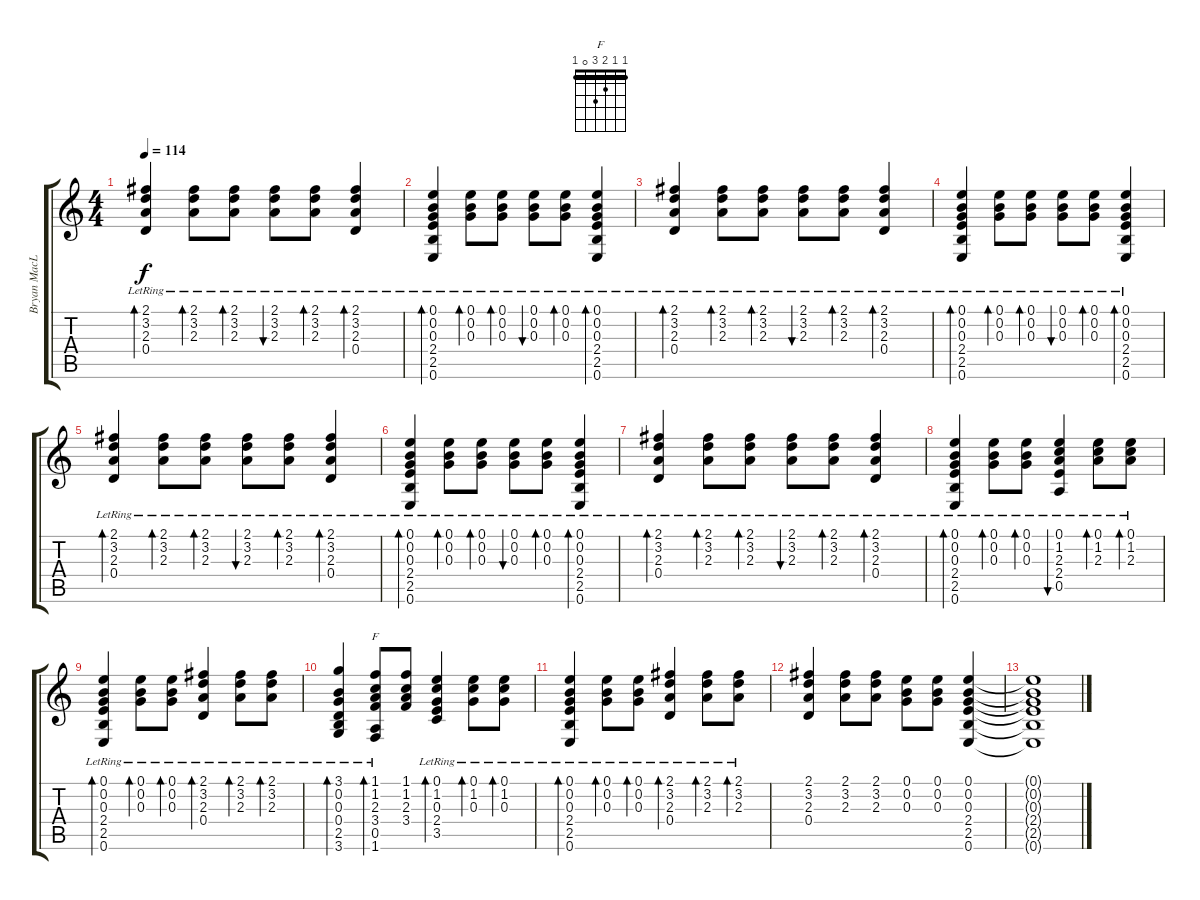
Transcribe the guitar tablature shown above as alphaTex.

\track ("Bryan MacLean" "Bryan MacL") {instrument acousticguitarsteel}
\staff {score tabs}
\tuning (E4 B3 G3 D3 A2 E2) {hide}
\chord ("F" 1 1 2 3 0 1) {barre 1}
\ts (4 4)
\tempo 114
\clef g2
\ks c
(2.1{lr} 3.2{lr} 2.3{lr} 0.4{lr}).4{bd 60 dy f} (2.1{lr} 3.2{lr} 2.3{lr}).8{bd 60} (2.1{lr} 3.2{lr} 2.3{lr}).8{bd 60} (2.1{lr} 3.2{lr} 2.3{lr}).8{bu 60} (2.1{lr} 3.2{lr} 2.3{lr}).8{bd 60} (2.1{lr} 3.2{lr} 2.3{lr} 0.4{lr}).4{bd 60} |
(0.1{lr} 0.2{lr} 0.3{lr} 2.4{lr} 2.5{lr} 0.6{lr}).4{bd 60} (0.1{lr} 0.2{lr} 0.3{lr}).8{bd 60} (0.1{lr} 0.2{lr} 0.3{lr}).8{bd 60} (0.1{lr} 0.2{lr} 0.3{lr}).8{bu 60} (0.1{lr} 0.2{lr} 0.3{lr}).8{bd 60} (0.1{lr} 0.2{lr} 0.3{lr} 2.4{lr} 2.5{lr} 0.6{lr}).4{bd 60} |
(2.1{lr} 3.2{lr} 2.3{lr} 0.4{lr}).4{bd 60} (2.1{lr} 3.2{lr} 2.3{lr}).8{bd 60} (2.1{lr} 3.2{lr} 2.3{lr}).8{bd 60} (2.1{lr} 3.2{lr} 2.3{lr}).8{bu 60} (2.1{lr} 3.2{lr} 2.3{lr}).8{bd 60} (2.1{lr} 3.2{lr} 2.3{lr} 0.4{lr}).4{bd 60} |
(0.1{lr} 0.2{lr} 0.3{lr} 2.4{lr} 2.5{lr} 0.6{lr}).4{bd 60} (0.1{lr} 0.2{lr} 0.3{lr}).8{bd 60} (0.1{lr} 0.2{lr} 0.3{lr}).8{bd 60} (0.1{lr} 0.2{lr} 0.3{lr}).8{bu 60} (0.1{lr} 0.2{lr} 0.3{lr}).8{bd 60} (0.1{lr} 0.2{lr} 0.3{lr} 2.4{lr} 2.5{lr} 0.6{lr}).4{bd 60} |
(2.1{lr} 3.2{lr} 2.3{lr} 0.4{lr}).4{bd 60} (2.1{lr} 3.2{lr} 2.3{lr}).8{bd 60} (2.1{lr} 3.2{lr} 2.3{lr}).8{bd 60} (2.1{lr} 3.2{lr} 2.3{lr}).8{bu 60} (2.1{lr} 3.2{lr} 2.3{lr}).8{bd 60} (2.1{lr} 3.2{lr} 2.3{lr} 0.4{lr}).4{bd 60} |
(0.1{lr} 0.2{lr} 0.3{lr} 2.4{lr} 2.5{lr} 0.6{lr}).4{bd 60} (0.1{lr} 0.2{lr} 0.3{lr}).8{bd 60} (0.1{lr} 0.2{lr} 0.3{lr}).8{bd 60} (0.1{lr} 0.2{lr} 0.3{lr}).8{bu 60} (0.1{lr} 0.2{lr} 0.3{lr}).8{bd 60} (0.1{lr} 0.2{lr} 0.3{lr} 2.4{lr} 2.5{lr} 0.6{lr}).4{bd 60} |
(2.1{lr} 3.2{lr} 2.3{lr} 0.4{lr}).4{bd 60} (2.1{lr} 3.2{lr} 2.3{lr}).8{bd 60} (2.1{lr} 3.2{lr} 2.3{lr}).8{bd 60} (2.1{lr} 3.2{lr} 2.3{lr}).8{bu 60} (2.1{lr} 3.2{lr} 2.3{lr}).8{bd 60} (2.1{lr} 3.2{lr} 2.3{lr} 0.4{lr}).4{bd 60} |
(0.1{lr} 0.2{lr} 0.3{lr} 2.4{lr} 2.5{lr} 0.6{lr}).4{bd 60} (0.1{lr} 0.2{lr} 0.3{lr}).8{bd 60} (0.1{lr} 0.2{lr} 0.3{lr}).8{bd 60} (0.1{lr} 1.2{lr} 2.3{lr} 2.4{lr} 0.5{lr}).4{bu 60} (0.1{lr} 1.2{lr} 2.3{lr}).8{bd 60} (0.1{lr} 1.2{lr} 2.3{lr}).8{bd 60} |
(0.1{lr} 0.2{lr} 0.3{lr} 2.4{lr} 2.5{lr} 0.6{lr}).4{bd 60} (0.1{lr} 0.2{lr} 0.3{lr}).8{bd 60} (0.1{lr} 0.2{lr} 0.3{lr}).8{bd 60} (2.1{lr} 3.2{lr} 2.3{lr} 0.4{lr}).4{bd 60} (2.1{lr} 3.2{lr} 2.3{lr}).8{bd 60} (2.1{lr} 3.2{lr} 2.3{lr}).8{bd 60} |
(3.1{lr} 0.2{lr} 0.3{lr} 0.4{lr} 2.5{lr} 3.6{lr}).4{bd 60} (1.1{lr} 1.2{lr} 2.3{lr} 3.4{lr} 0.5{lr} 1.6{lr}).8{bd 60 ch "F"} (1.1 1.2 2.3 3.4).8 (0.1{lr} 1.2{lr} 0.3{lr} 2.4{lr} 3.5{lr}).4{bd 60} (0.1{lr} 1.2{lr} 0.3{lr}).8{bd 60} (0.1{lr} 1.2{lr} 0.3{lr}).8{bd 60} |
(0.1{lr} 0.2{lr} 0.3{lr} 2.4{lr} 2.5{lr} 0.6{lr}).4{bd 60} (0.1{lr} 0.2{lr} 0.3{lr}).8{bd 60} (0.1{lr} 0.2{lr} 0.3{lr}).8{bd 60} (2.1{lr} 3.2{lr} 2.3{lr} 0.4{lr}).4{bd 60} (2.1{lr} 3.2{lr} 2.3{lr}).8{bd 60} (2.1{lr} 3.2{lr} 2.3{lr}).8{bd 60} |
(2.1 3.2 2.3 0.4).4 (2.1 3.2 2.3).8 (2.1 3.2 2.3).8 (0.1 0.2 0.3).8 (0.1 0.2 0.3).8 (0.1 0.2 0.3 2.4 2.5 0.6).4 |
(0.1{t} 0.2{t} 0.3{t} 2.4{t} 2.5{t} 0.6{t}).1
